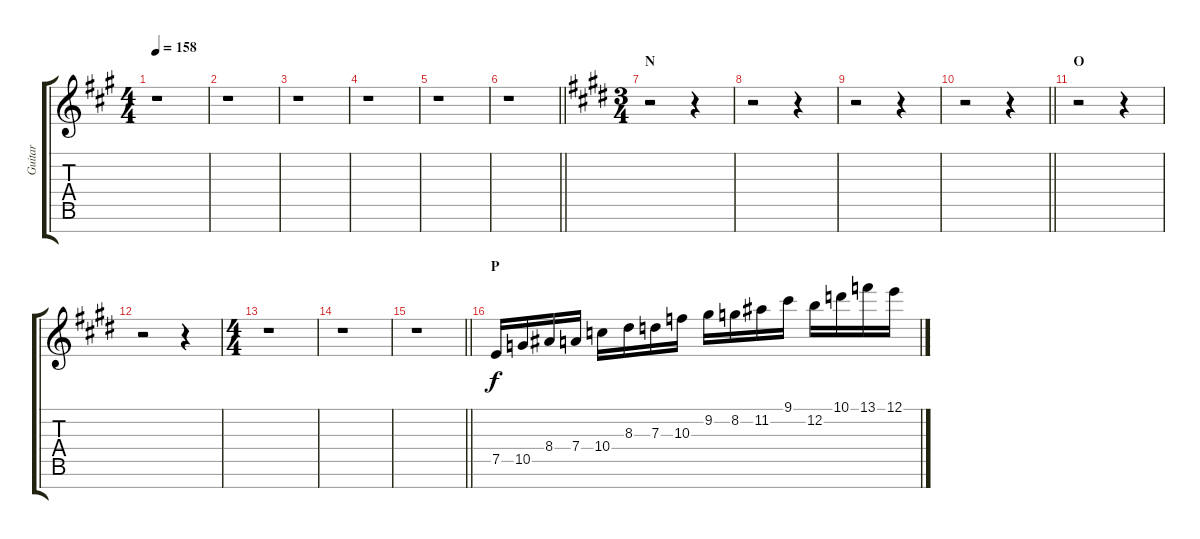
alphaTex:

\track ("Guitar" "Guitar") {instrument distortionguitar}
\staff {score tabs}
\tuning (E4 B3 G3 D3 A2 E2 B1) {hide}
\ts (4 4)
\tempo 158
\clef g2
\ks a
r.1{dy f} |
r.1 |
r.1 |
r.1 |
r.1 |
\barLineRight lightlight
r.1 |
\ts (3 4)
\section ("" "N")
\ks e
r.2 r.4 |
r.2 r.4 |
r.2 r.4 |
\barLineRight lightlight
r.2 r.4 |
\section ("" "O")
\ks c#minor
r.2 r.4 |
r.2 r.4 |
\ts (4 4)
r.1 |
r.1 |
\barLineRight lightlight
r.1 |
\section ("" "P")
7.5.16{balance 0 instrument distortionguitar} 10.5.16 8.4.16 7.4.16 10.4.16 8.3.16 7.3.16 10.3.16 9.2.16 8.2.16 11.2.16 9.1.16 12.2.16 10.1.16 13.1.16 12.1.16
